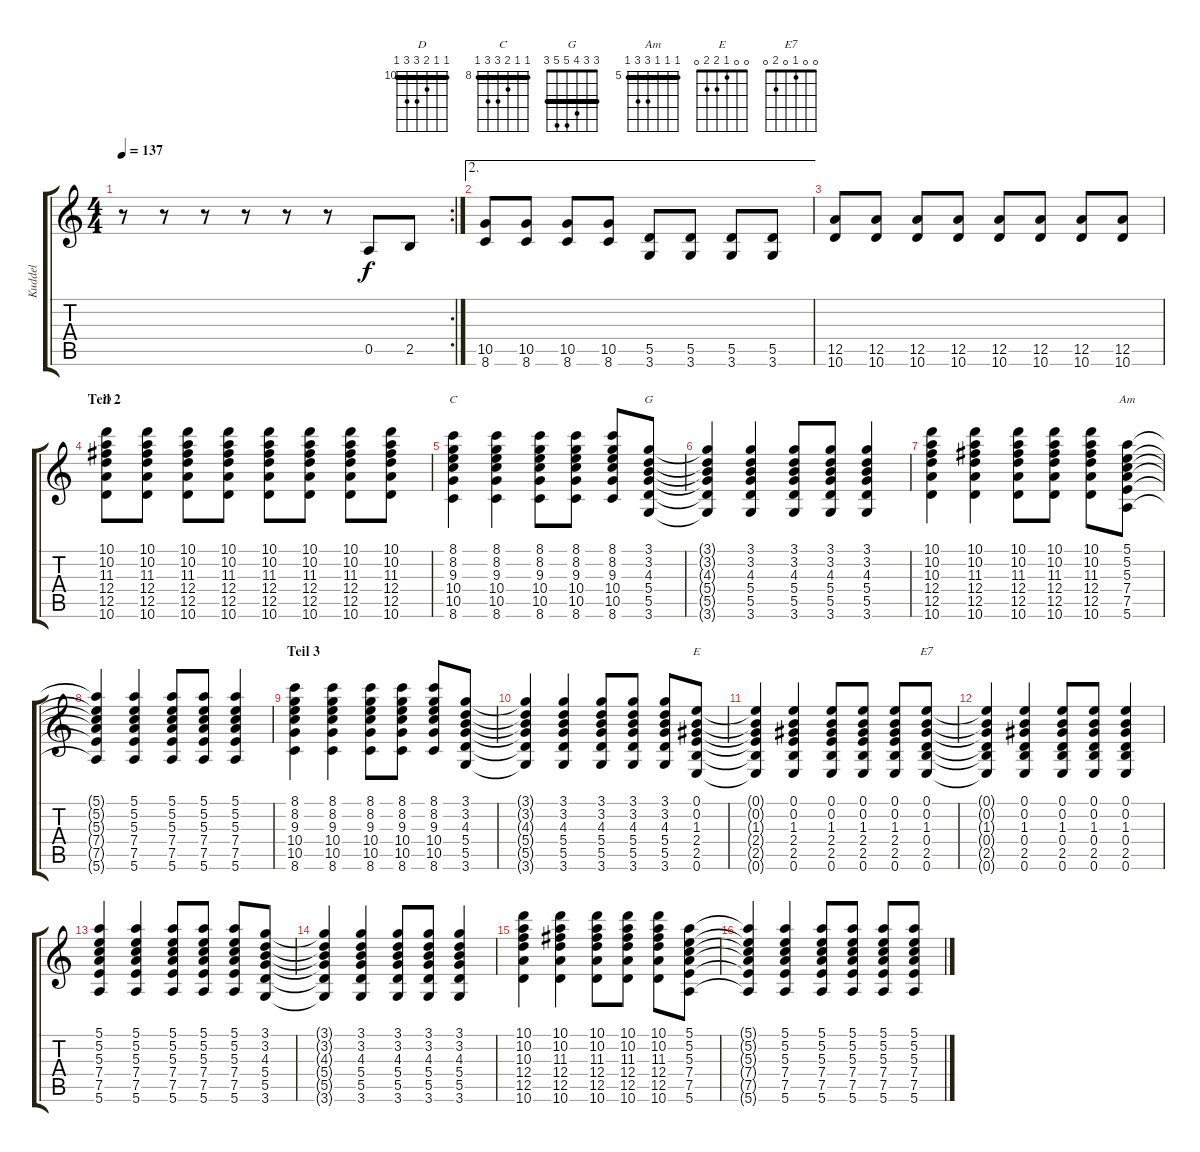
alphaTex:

\track ("Kuddel" "Kuddel") {instrument overdrivenguitar}
\staff {score tabs}
\tuning (E4 B3 G3 D3 A2 E2) {hide}
\chord ("D" 10 10 11 12 12 10) {firstfret 10 barre 10}
\chord ("C" 8 8 9 10 10 8) {firstfret 8 barre 8}
\chord ("G" 3 3 4 5 5 3) {barre 3}
\chord ("Am" 5 5 5 7 7 5) {firstfret 5 barre 5}
\chord ("E" 0 0 1 2 2 0)
\chord ("E7" 0 0 1 0 2 0)
\rc 2
\ts (4 4)
\tempo 137
\clef g2
\ks c
r.8{dy f instrument overdrivenguitar} r.8 r.8 r.8 r.8 r.8 0.5.8 2.5.8 |
\ae 2
(10.5 8.6).8 (10.5 8.6).8 (10.5 8.6).8 (10.5 8.6).8 (5.5 3.6).8 (5.5 3.6).8 (5.5 3.6).8 (5.5 3.6).8 |
(12.5 10.6).8 (12.5 10.6).8 (12.5 10.6).8 (12.5 10.6).8 (12.5 10.6).8 (12.5 10.6).8 (12.5 10.6).8 (12.5 10.6).8 |
\section ("" "Teil 2")
(10.1 10.2 11.3 12.4 12.5 10.6).8{ch "D"} (10.1 10.2 11.3 12.4 12.5 10.6).8 (10.1 10.2 11.3 12.4 12.5 10.6).8 (10.1 10.2 11.3 12.4 12.5 10.6).8 (10.1 10.2 11.3 12.4 12.5 10.6).8 (10.1 10.2 11.3 12.4 12.5 10.6).8 (10.1 10.2 11.3 12.4 12.5 10.6).8 (10.1 10.2 11.3 12.4 12.5 10.6).8 |
(8.1 8.2 9.3 10.4 10.5 8.6).4{ch "C"} (8.1 8.2 9.3 10.4 10.5 8.6).4 (8.1 8.2 9.3 10.4 10.5 8.6).8 (8.1 8.2 9.3 10.4 10.5 8.6).8 (8.1 8.2 9.3 10.4 10.5 8.6).8 (3.1 3.2 4.3 5.4 5.5 3.6).8{ch "G"} |
(3.1{t} 3.2{t} 4.3{t} 5.4{t} 5.5{t} 3.6{t}).4 (3.1 3.2 4.3 5.4 5.5 3.6).4 (3.1 3.2 4.3 5.4 5.5 3.6).8 (3.1 3.2 4.3 5.4 5.5 3.6).8 (3.1 3.2 4.3 5.4 5.5 3.6).4 |
(10.1 10.2 10.3 12.4 12.5 10.6).4 (10.1 10.2 11.3 12.4 12.5 10.6).4 (10.1 10.2 11.3 12.4 12.5 10.6).8 (10.1 10.2 11.3 12.4 12.5 10.6).8 (10.1 10.2 11.3 12.4 12.5 10.6).8 (5.1 5.2 5.3 7.4 7.5 5.6).8{ch "Am"} |
(5.1{t} 5.2{t} 5.3{t} 7.4{t} 7.5{t} 5.6{t}).4 (5.1 5.2 5.3 7.4 7.5 5.6).4 (5.1 5.2 5.3 7.4 7.5 5.6).8 (5.1 5.2 5.3 7.4 7.5 5.6).8 (5.1 5.2 5.3 7.4 7.5 5.6).4 |
\section ("" "Teil 3")
(8.1 8.2 9.3 10.4 10.5 8.6).4 (8.1 8.2 9.3 10.4 10.5 8.6).4 (8.1 8.2 9.3 10.4 10.5 8.6).8 (8.1 8.2 9.3 10.4 10.5 8.6).8 (8.1 8.2 9.3 10.4 10.5 8.6).8 (3.1 3.2 4.3 5.4 5.5 3.6).8 |
(3.1{t} 3.2{t} 4.3{t} 5.4{t} 5.5{t} 3.6{t}).4 (3.1 3.2 4.3 5.4 5.5 3.6).4 (3.1 3.2 4.3 5.4 5.5 3.6).8 (3.1 3.2 4.3 5.4 5.5 3.6).8 (3.1 3.2 4.3 5.4 5.5 3.6).8 (0.1 0.2 1.3 2.4 2.5 0.6).8{ch "E"} |
(0.1{t} 0.2{t} 1.3{t} 2.4{t} 2.5{t} 0.6{t}).4 (0.1 0.2 1.3 2.4 2.5 0.6).4 (0.1 0.2 1.3 2.4 2.5 0.6).8 (0.1 0.2 1.3 2.4 2.5 0.6).8 (0.1 0.2 1.3 2.4 2.5 0.6).8 (0.1 0.2 1.3 0.4 2.5 0.6).8{ch "E7"} |
(0.1{t} 0.2{t} 1.3{t} 0.4{t} 2.5{t} 0.6{t}).4 (0.1 0.2 1.3 0.4 2.5 0.6).4 (0.1 0.2 1.3 0.4 2.5 0.6).8 (0.1 0.2 1.3 0.4 2.5 0.6).8 (0.1 0.2 1.3 0.4 2.5 0.6).4 |
(5.1 5.2 5.3 7.4 7.5 5.6).4 (5.1 5.2 5.3 7.4 7.5 5.6).4 (5.1 5.2 5.3 7.4 7.5 5.6).8 (5.1 5.2 5.3 7.4 7.5 5.6).8 (5.1 5.2 5.3 7.4 7.5 5.6).8 (3.1 3.2 4.3 5.4 5.5 3.6).8 |
(3.1{t} 3.2{t} 4.3{t} 5.4{t} 5.5{t} 3.6{t}).4 (3.1 3.2 4.3 5.4 5.5 3.6).4 (3.1 3.2 4.3 5.4 5.5 3.6).8 (3.1 3.2 4.3 5.4 5.5 3.6).8 (3.1 3.2 4.3 5.4 5.5 3.6).4 |
(10.1 10.2 10.3 12.4 12.5 10.6).4 (10.1 10.2 11.3 12.4 12.5 10.6).4 (10.1 10.2 11.3 12.4 12.5 10.6).8 (10.1 10.2 11.3 12.4 12.5 10.6).8 (10.1 10.2 11.3 12.4 12.5 10.6).8 (5.1 5.2 5.3 7.4 7.5 5.6).8 |
(5.1{t} 5.2{t} 5.3{t} 7.4{t} 7.5{t} 5.6{t}).4 (5.1 5.2 5.3 7.4 7.5 5.6).4 (5.1 5.2 5.3 7.4 7.5 5.6).8 (5.1 5.2 5.3 7.4 7.5 5.6).8 (5.1 5.2 5.3 7.4 7.5 5.6).8 (5.1 5.2 5.3 7.4 7.5 5.6).8
